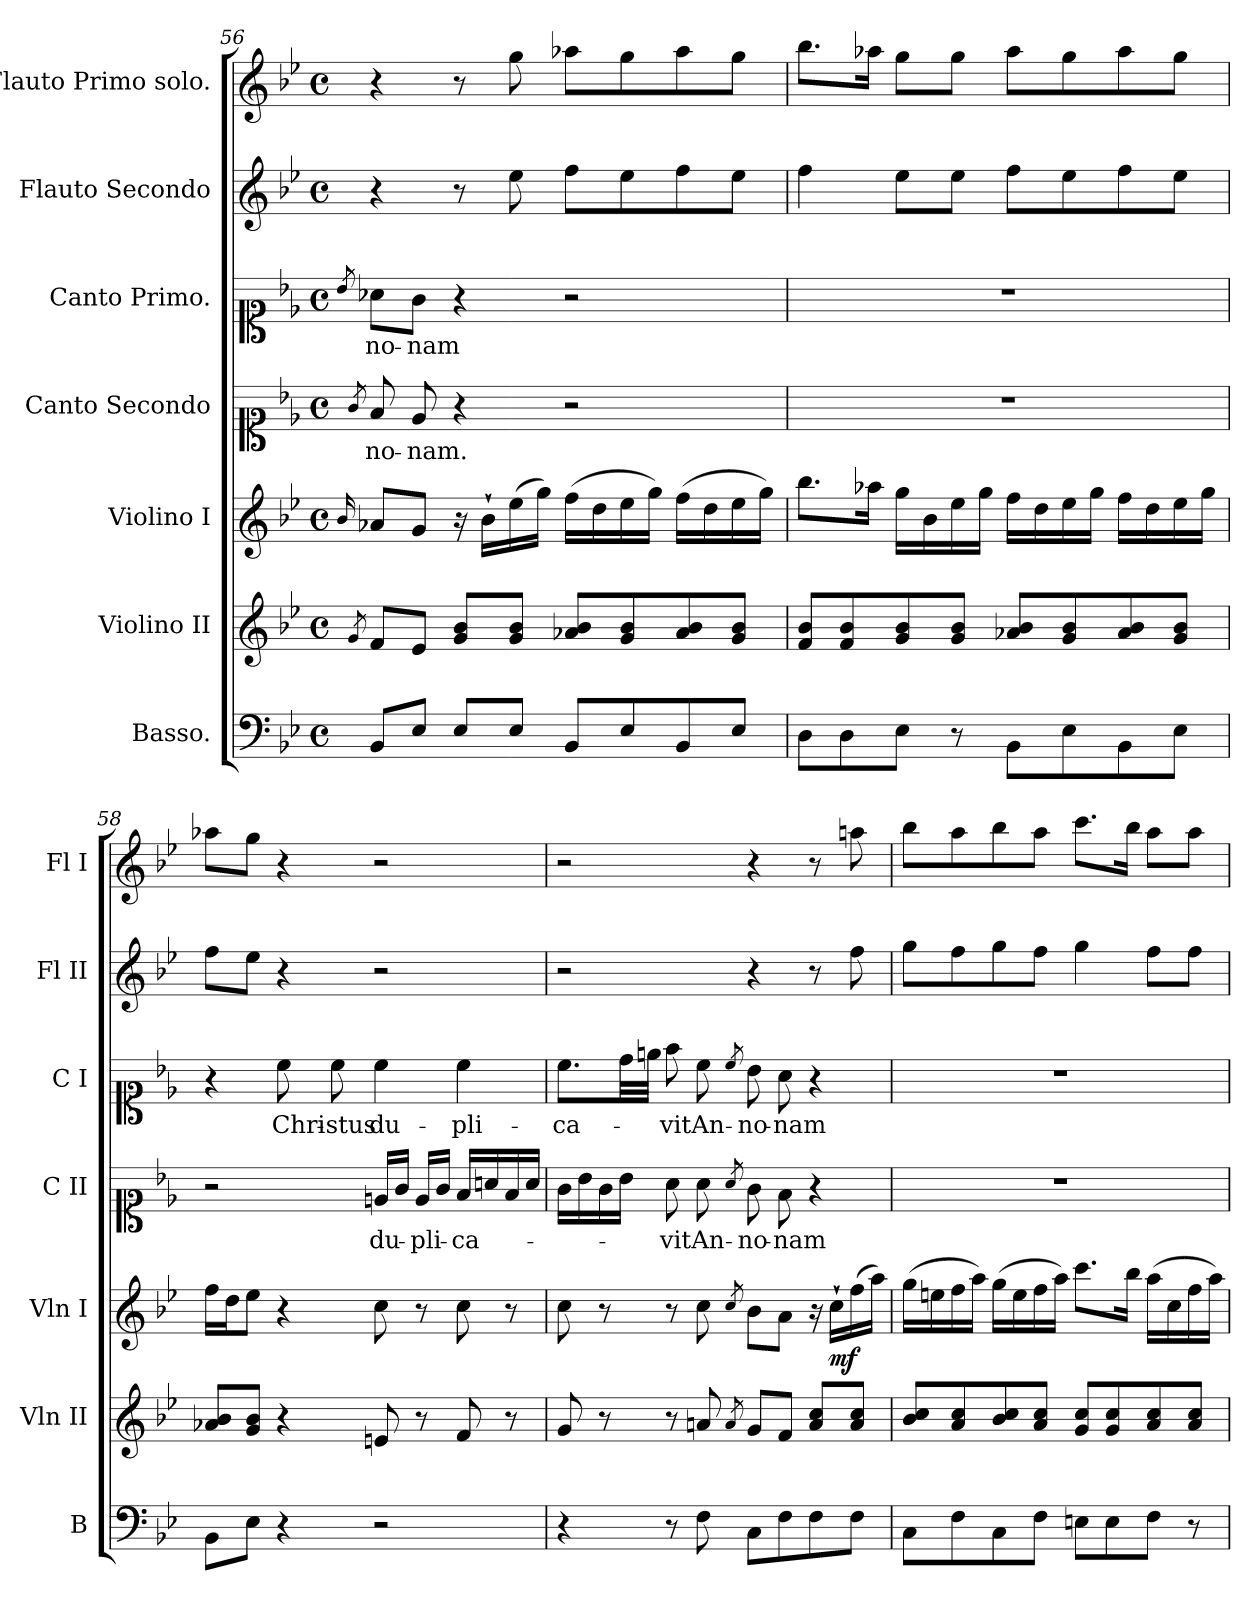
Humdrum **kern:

**kern	**kern	**dynam	**kern	**dynam	**kern	**text	**kern	**text	**kern	**kern	**dynam
*part7	*part6	*part6	*part5	*part5	*part4	*part4	*part3	*part3	*part2	*part1	*part1
*staff7	*staff6	*staff6	*staff5	*staff5	*staff4	*staff4	*staff3	*staff3	*staff2	*staff1	*staff1
*I"Basso.	*I"Violino II	*	*I"Violino I	*	*I"Canto Secondo	*	*I"Canto Primo.	*	*I"Flauto Secondo	*I"Flauto Primo solo.	*
*I'B	*I'Vln II	*	*I'Vln I	*	*I'C II	*	*I'C I	*	*I'Fl II	*I'Fl I	*
*clefF4	*clefG2	*	*clefG2	*	*clefC1	*	*clefC1	*	*clefG2	*clefG2	*
*k[b-e-]	*k[b-e-]	*	*k[b-e-]	*	*k[b-e-]	*	*k[b-e-]	*	*k[b-e-]	*k[b-e-]	*
*g:	*g:	*	*g:	*	*g:	*	*g:	*	*g:	*g:	*
*M4/4	*M4/4	*	*M4/4	*	*M4/4	*	*M4/4	*	*M4/4	*M4/4	*
*met(c)	*met(c)	*	*met(c)	*	*met(c)	*	*met(c)	*	*met(c)	*met(c)	*
=56	=56	=56	=56	=56	=56	=56	=56	=56	=56	=56	=56
.	8qg/	.	16qqb-/	.	8qg/	.	8qb-/	.	.	.	.
8BB-/L	8f/L	.	8a-X/L	.	8f/	-no-	8a-X\L	-no-	4r	4r	.
8E-/J	8e-/J	.	8g/J	.	8e-/	-nam.	8g\J	-nam	.	.	.
8E-/L	8g/ 8b-/L	.	16r	.	4r	.	4r	.	8r	8r	.
.	.	.	16b-`\LL	.	.	.	.	.	.	.	.
!	!	!	!	!	!	!	!	!	!	!	!LO:DY:b
8E-/J	8g/ 8b-/J	modice forte	(16ee-\	modice forte	.	.	.	.	8ee-\	8gg\	modice forte
.	.	.	16gg\JJ)	.	.	.	.	.	.	.	.
8BB-/L	8a-X/ 8b-/L	.	(16ff\LL	.	2r	.	2r	.	8ff\L	8aa-X\L	.
.	.	.	16dd\	.	.	.	.	.	.	.	.
8E-/	8g/ 8b-/	.	16ee-\	.	.	.	.	.	8ee-\	8gg\	.
.	.	.	16gg\JJ)	.	.	.	.	.	.	.	.
8BB-/	8a-/ 8b-/	.	(16ff\LL	.	.	.	.	.	8ff\	8aa-\	.
.	.	.	16dd\	.	.	.	.	.	.	.	.
8E-/J	8g/ 8b-/J	.	16ee-\	.	.	.	.	.	8ee-\J	8gg\J	.
.	.	.	16gg\JJ)	.	.	.	.	.	.	.	.
=57	=57	=57	=57	=57	=57	=57	=57	=57	=57	=57	=57
8D\L	8f/ 8b-/L	.	8.bb-\L	.	1r	.	1r	.	4ff\	8.bb-\L	.
8D\	8f/ 8b-/	.	.	.	.	.	.	.	.	.	.
.	.	.	16aa-X\Jk	.	.	.	.	.	.	16aa-X\Jk	.
8E-\J	8g/ 8b-/	.	16gg\LL	.	.	.	.	.	8ee-\L	8gg\L	.
.	.	.	16b-\	.	.	.	.	.	.	.	.
8r	8g/ 8b-/J	.	16ee-\	.	.	.	.	.	8ee-\J	8gg\J	.
.	.	.	16gg\JJ	.	.	.	.	.	.	.	.
8BB-\L	8a-X/ 8b-/L	.	16ff\LL	.	.	.	.	.	8ff\L	8aa-\L	.
.	.	.	16dd\	.	.	.	.	.	.	.	.
8E-\	8g/ 8b-/	.	16ee-\	.	.	.	.	.	8ee-\	8gg\	.
.	.	.	16gg\JJ	.	.	.	.	.	.	.	.
8BB-\	8a-/ 8b-/	.	16ff\LL	.	.	.	.	.	8ff\	8aa-\	.
.	.	.	16dd\	.	.	.	.	.	.	.	.
8E-\J	8g/ 8b-/J	.	16ee-\	.	.	.	.	.	8ee-\J	8gg\J	.
.	.	.	16gg\JJ	.	.	.	.	.	.	.	.
=58	=58	=58	=58	=58	=58	=58	=58	=58	=58	=58	=58
8BB-\L	8a-X/ 8b-/L	.	16ff\LL	.	2r	.	4r	.	8ff\L	8aa-X\L	.
.	.	.	16dd\J	.	.	.	.	.	.	.	.
8E-\J	8g/ 8b-/J	.	8ee-\J	.	.	.	.	.	8ee-\J	8gg\J	.
4r	4r	.	4r	.	.	.	8cc\	Chri-	4r	4r	.
.	.	.	.	.	.	.	8cc\	-stus	.	.	.
2r	8en/	.	8cc\	po	16en/LL	du-	4cc\	du-	2r	2r	.
.	.	.	.	.	16g/JJ	.	.	.	.	.	.
.	8r	.	8r	.	16e/LL	-pli-	.	.	.	.	.
.	.	.	.	.	16g/JJ	.	.	.	.	.	.
.	8f/	po	8cc\	.	16f/LL	-ca-	4cc\	-pli-	.	.	.
.	.	.	.	.	16an/	.	.	.	.	.	.
.	8r	.	8r	.	16f/	.	.	.	.	.	.
.	.	.	.	.	16a/JJ	.	.	.	.	.	.
=59	=59	=59	=59	=59	=59	=59	=59	=59	=59	=59	=59
4r	8g/	.	8cc\	.	16g\LL	.	8.cc\L	-ca-	2r	2r	.
.	.	.	.	.	16b-\	.	.	.	.	.	.
.	8r	.	8r	.	16g\	.	.	.	.	.	.
.	.	.	.	.	16b-\JJ	.	32dd\LL	.	.	.	.
.	.	.	.	.	.	.	32een\JJJ	.	.	.	.
8r	8r	.	8r	.	8a\	-vit	8ff\	-vit	.	.	.
8F\	8an/	.	8cc\	.	8a\	An-	8cc\	An-	.	.	.
.	8qa/	.	8qcc/	.	8qa/	.	8qcc/	.	.	.	.
8C\L	8g/L	.	8b-\L	.	8g\	-no-	8b-\	-no-	4r	4r	.
8F\	8f/J	.	8a\J	.	8f\	-nam	8a\	-nam	.	.	.
8F\	8a/ 8cc/L	modice forte	16r	.	4r	.	4r	.	8r	8r	.
.	.	.	16cc`\LL	mf	.	.	.	.	.	.	.
8F\J	8a/ 8cc/J	.	(16ff\	.	.	.	.	.	8ff\	8aan\	.
.	.	.	16aa\JJ)	.	.	.	.	.	.	.	.
=60	=60	=60	=60	=60	=60	=60	=60	=60	=60	=60	=60
8C\L	8b-/ 8cc/L	.	(16gg\LL	.	1r	.	1r	.	8gg\L	8bb-\L	.
.	.	.	16een\	.	.	.	.	.	.	.	.
8F\	8a/ 8cc/	.	16ff\	.	.	.	.	.	8ff\	8aa\	.
.	.	.	16aa\JJ)	.	.	.	.	.	.	.	.
8C\	8b-/ 8cc/	.	(16gg\LL	.	.	.	.	.	8gg\	8bb-\	.
.	.	.	16ee\	.	.	.	.	.	.	.	.
8F\J	8a/ 8cc/J	.	16ff\	.	.	.	.	.	8ff\J	8aa\J	.
.	.	.	16aa\JJ)	.	.	.	.	.	.	.	.
8En\L	8g/ 8cc/L	.	8.ccc\L	.	.	.	.	.	4gg\	8.ccc\L	.
8E\	8g/ 8cc/	.	.	.	.	.	.	.	.	.	.
.	.	.	16bb-\Jk	.	.	.	.	.	.	16bb-\Jk	.
8F\J	8a/ 8cc/	.	(16aa\LL	.	.	.	.	.	8ff\L	8aa\L	.
.	.	.	16cc\	.	.	.	.	.	.	.	.
8r	8a/ 8cc/J	.	16ff\	.	.	.	.	.	8ff\J	8aa\J	.
.	.	.	16aa\JJ)	.	.	.	.	.	.	.	.
=	=	=	=	=	=	=	=	=	=	=	=
*-	*-	*-	*-	*-	*-	*-	*-	*-	*-	*-	*-
